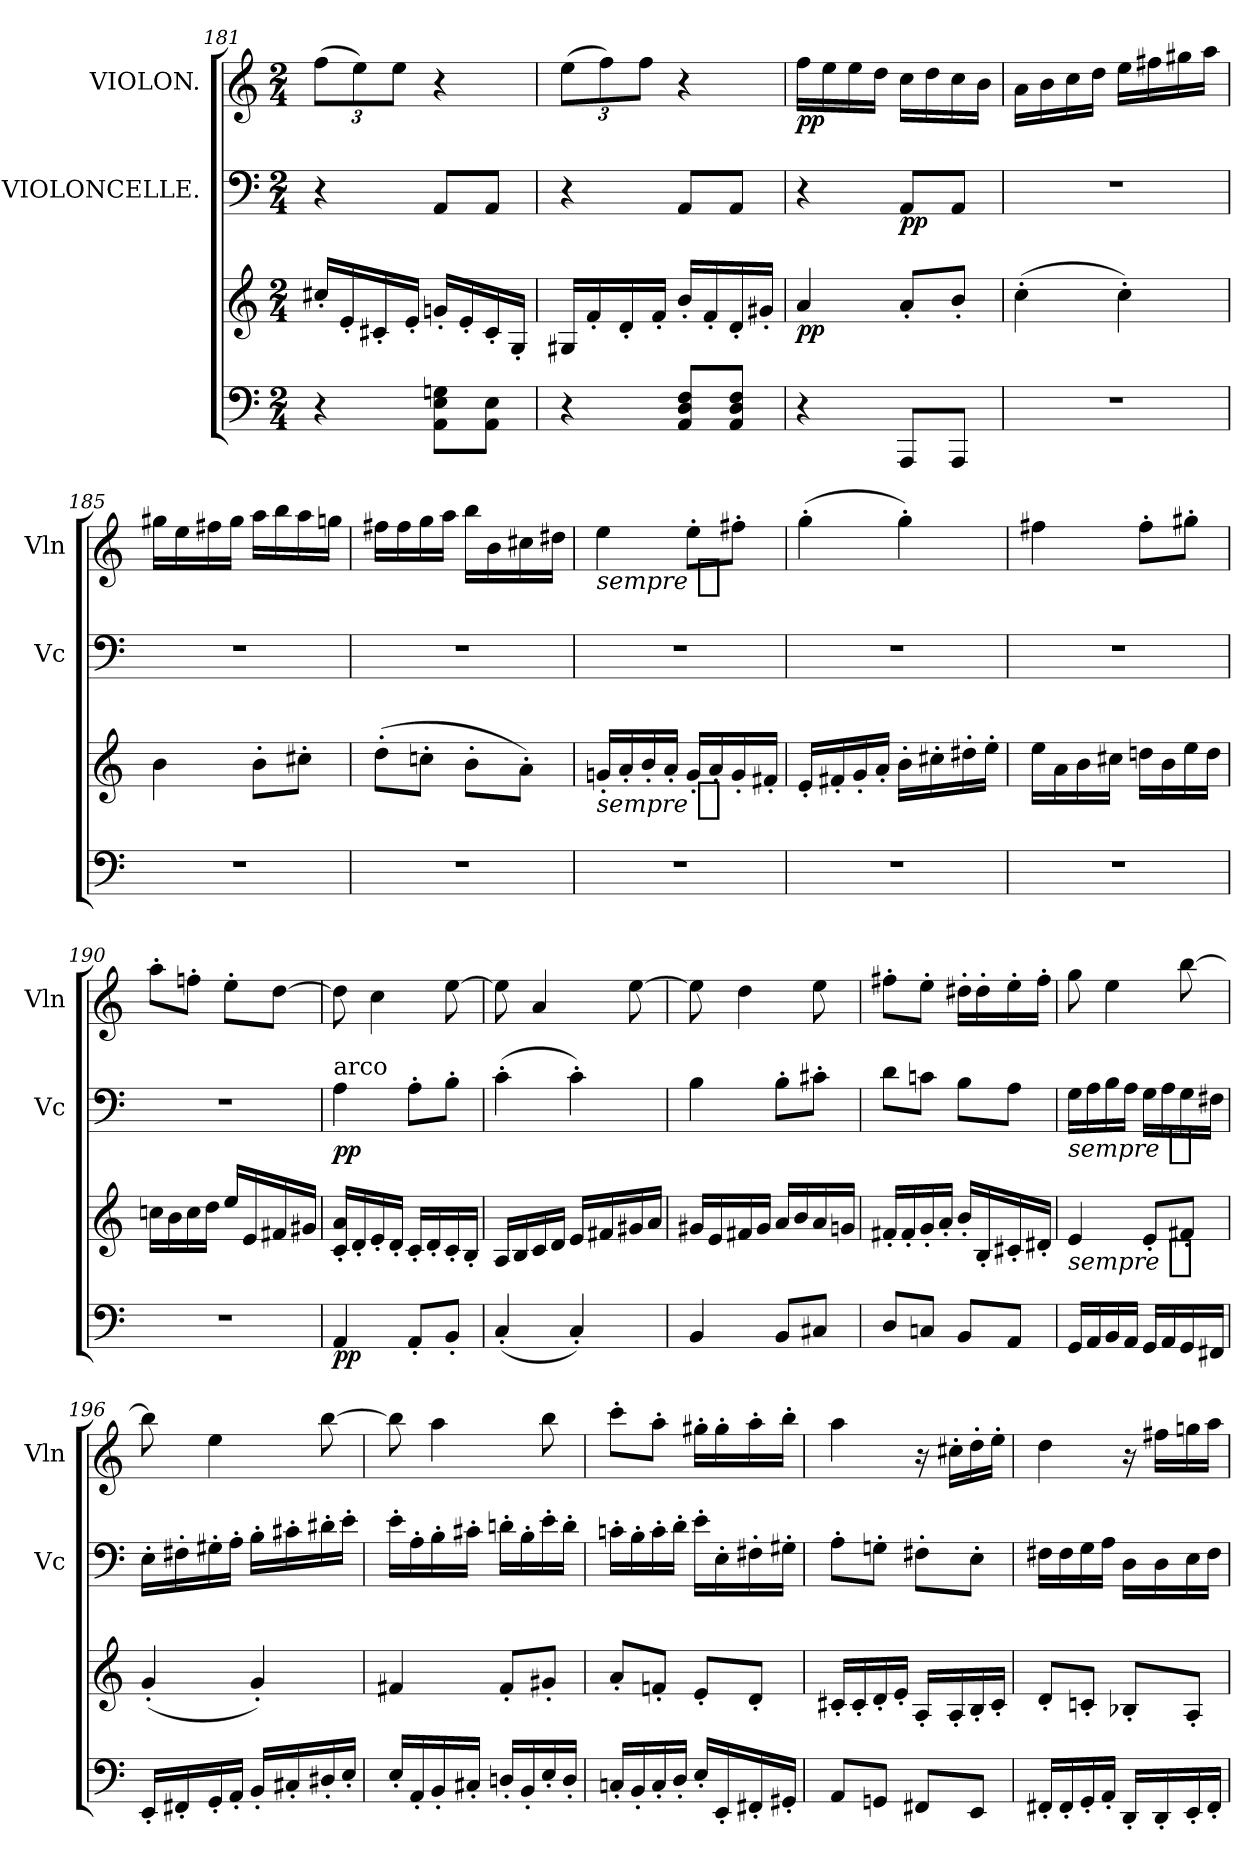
**kern	**kern	**dynam	**kern	**dynam	**kern	**dynam
*part3	*part3	*part3	*part2	*part2	*part1	*part1
*staff4	*staff3	*staff3/4	*staff2	*staff2	*staff1	*staff1
*	*	*	*I"VIOLONCELLE.	*	*I"VIOLON.	*
*	*	*	*I'Vc	*	*I'Vln	*
*clefF4	*clefG2	*	*clefF4	*	*clefG2	*
*k[]	*k[]	*	*k[]	*	*k[]	*
*M2/4	*M2/4	*	*M2/4	*	*M2/4	*
*	*	*	*	*	*Xbrackettup	*
=181	=181	=181	=181	=181	=181	=181
4r	16cc#X'/LL	.	4r	.	(>12ff\L	.
.	16e'/	.	.	.	.	.
!	!	!	!	!	!	!LO:DY:b
.	.	.	.	.	12ee\)	dim.
.	16c#X'/	.	.	.	.	.
.	.	.	.	.	12ee\J	.
.	16e'/JJ	.	.	.	.	.
!	!	!LO:DY:a=2	!	!LO:DY:b	!	!
8AA\ 8E\ 8Gn\L	16gn'/LL	dim.	8AA/L	dim.	4r	.
.	16e'/	.	.	.	.	.
8AA\ 8E\J	16c#'/	.	8AA/J	.	.	.
.	16G'/JJ	.	.	.	.	.
=182	=182	=182	=182	=182	=182	=182
4r	16G#X/LL	.	4r	.	(>12ee\L	.
.	16f'/	.	.	.	.	.
.	.	.	.	.	12ff\)	.
.	16d'/	.	.	.	.	.
.	.	.	.	.	12ff\J	.
.	16f'/JJ	.	.	.	.	.
8AA/ 8D/ 8F/L	16b'/LL	.	8AA/L	.	4r	.
.	16f'/	.	.	.	.	.
8AA/ 8D/ 8F/J	16d'/	.	8AA/J	.	.	.
.	16g#X'/JJ	.	.	.	.	.
=183	=183	=183	=183	=183	=183	=183
!	!	!LO:DY:b	!	!	!	!LO:DY:b
4r	4a/	pp	4r	.	16ff\LL	pp
.	.	.	.	.	16ee\	.
.	.	.	.	.	16ee\	.
.	.	.	.	.	16dd\JJ	.
!	!	!	!	!LO:DY:b	!	!
8AAA/L	8a'/L	.	8AA/L	pp	16cc\LL	.
.	.	.	.	.	16dd\	.
8AAA/J	8b'/J	.	8AA/J	.	16cc\	.
.	.	.	.	.	16b\JJ	.
=184	=184	=184	=184	=184	=184	=184
2r	(>4cc'\	.	2r	.	16a\LL	.
.	.	.	.	.	16b\	.
.	.	.	.	.	16cc\	.
.	.	.	.	.	16dd\JJ	.
.	4cc'\)	.	.	.	16ee\LL	.
.	.	.	.	.	16ff#X\	.
.	.	.	.	.	16gg#X\	.
.	.	.	.	.	16aa\JJ	.
=185	=185	=185	=185	=185	=185	=185
2r	4b\	.	2r	.	16gg#X\LL	.
.	.	.	.	.	16ee\	.
.	.	.	.	.	16ff#X\	.
.	.	.	.	.	16gg#\JJ	.
.	8b'\L	.	.	.	16aa\LL	.
.	.	.	.	.	16bb\	.
.	8cc#X'\J	.	.	.	16aa\	.
.	.	.	.	.	16ggn\JJ	.
!!LO:LB:g=z
=186	=186	=186	=186	=186	=186	=186
2r	(>8dd'\L	.	2r	.	16ff#X\LL	.
.	.	.	.	.	16ff#\	.
.	8ccn'\J	.	.	.	16gg\	.
.	.	.	.	.	16aa\JJ	.
.	8b'\L	.	.	.	16bb\LL	.
.	.	.	.	.	16b\	.
.	8a'\J)	.	.	.	16cc#X\	.
.	.	.	.	.	16dd#X\JJ	.
=187	=187	=187	=187	=187	=187	=187
!	!	!LO:DY:b:t=sempre %s	!	!	!	!LO:DY:b:t=sempre %s
2r	16gn'/LL	pp	2r	.	4ee\	pp
.	16a'/	.	.	.	.	.
.	16b'/	.	.	.	.	.
.	16a'/JJ	.	.	.	.	.
.	16g'/LL	.	.	.	8ee'\L	.
.	16a'/	.	.	.	.	.
.	16g'/	.	.	.	8ff#X'\J	.
.	16f#X'/JJ	.	.	.	.	.
=188	=188	=188	=188	=188	=188	=188
2r	16e'/LL	.	2r	.	(>4gg'\	.
.	16f#X'/	.	.	.	.	.
.	16g'/	.	.	.	.	.
.	16a'/JJ	.	.	.	.	.
.	16b'\LL	.	.	.	4gg'\)	.
.	16cc#X'\	.	.	.	.	.
.	16dd#X'\	.	.	.	.	.
.	16ee'\JJ	.	.	.	.	.
=189	=189	=189	=189	=189	=189	=189
2r	16ee\LL	.	2r	.	4ff#X\	.
.	16a\	.	.	.	.	.
.	16b\	.	.	.	.	.
.	16cc#X\JJ	.	.	.	.	.
.	16ddn\LL	.	.	.	8ff#'\L	.
.	16b\	.	.	.	.	.
.	16ee\	.	.	.	8gg#X'\J	.
.	16dd\JJ	.	.	.	.	.
=190	=190	=190	=190	=190	=190	=190
2r	16ccn\LL	.	2r	.	8aa'\L	.
.	16b\	.	.	.	.	.
.	16cc\	.	.	.	8ffn'\J	.
.	16dd\JJ	.	.	.	.	.
.	16ee/LL	.	.	.	8ee'\L	.
.	16e/	.	.	.	.	.
.	16f#X/	.	.	.	[8dd\J	.
.	16g#X/JJ	.	.	.	.	.
!!LO:LB:g=z
=191	=191	=191	=191	=191	=191	=191
!	!	!	!LO:TX:a:t=arco	!	!	!
!	!	!LO:DY:b=2	!	!LO:DY:b	!	!
4AA/	16c'/ 16a'/LL	pp	4A\	pp	8dd\]	.
.	16d'/	.	.	.	.	.
.	16e'/	.	.	.	4cc\	.
.	16d'/JJ	.	.	.	.	.
8AA'/L	16c'/LL	.	8A'\L	.	.	.
.	16d'/	.	.	.	.	.
8BB'/J	16c'/	.	8B'\J	.	[8ee\	.
.	16B'/JJ	.	.	.	.	.
=192	=192	=192	=192	=192	=192	=192
(<4C'/	16A/LL	.	(>4c'\	.	8ee\]	.
.	16B/	.	.	.	.	.
.	16c/	.	.	.	4a/	.
.	16d/JJ	.	.	.	.	.
4C'/)	16e/LL	.	4c'\)	.	.	.
.	16f#X/	.	.	.	.	.
.	16g#X/	.	.	.	[8ee\	.
.	16a/JJ	.	.	.	.	.
=193	=193	=193	=193	=193	=193	=193
4BB/	16g#X/LL	.	4B\	.	8ee\]	.
.	16e/	.	.	.	.	.
.	16f#X/	.	.	.	4dd\	.
.	16g#/JJ	.	.	.	.	.
8BB/L	16a/LL	.	8B'\L	.	.	.
.	16b/	.	.	.	.	.
8C#X/J	16a/	.	8c#X'\J	.	8ee\	.
.	16gn/JJ	.	.	.	.	.
=194	=194	=194	=194	=194	=194	=194
8D/L	16f#X'/LL	.	8d\L	.	8ff#X'\L	.
.	16f#'/	.	.	.	.	.
8Cn/J	16g'/	.	8cn\J	.	8ee'\J	.
.	16a'/JJ	.	.	.	.	.
8BB/L	16b'/LL	.	8B\L	.	16dd#X'\LL	.
.	16B'/	.	.	.	16dd#'\	.
8AA/J	16c#X'/	.	8A\J	.	16ee'\	.
.	16d#X'/JJ	.	.	.	16ff#'\JJ	.
=195	=195	=195	=195	=195	=195	=195
!	!	!LO:DY:b:t=sempre %s	!	!LO:DY:b:t=sempre %s	!	!
16GG/LL	4e/	pp	16G\LL	pp	8gg\	.
16AA/	.	.	16A\	.	.	.
16BB/	.	.	16B\	.	4ee\	.
16AA/JJ	.	.	16A\JJ	.	.	.
16GG/LL	8e'/L	.	16G\LL	.	.	.
16AA/	.	.	16A\	.	.	.
16GG/	8f#X'/J	.	16G\	.	[8bb\	.
16FF#X/JJ	.	.	16F#X\JJ	.	.	.
!!LO:LB:g=z
=196	=196	=196	=196	=196	=196	=196
16EE'/LL	(<4g'/	.	16E'\LL	.	8bb\]	.
16FF#X'/	.	.	16F#X'\	.	.	.
16GG'/	.	.	16G#X'\	.	4ee\	.
16AA'/JJ	.	.	16A'\JJ	.	.	.
16BB'/LL	4g'/)	.	16B'\LL	.	.	.
16C#X'/	.	.	16c#X'\	.	.	.
16D#X'/	.	.	16d#X'\	.	[8bb\	.
16E'/JJ	.	.	16e'\JJ	.	.	.
=197	=197	=197	=197	=197	=197	=197
16E'/LL	4f#X/	.	16e'\LL	.	8bb\]	.
16AA'/	.	.	16A'\	.	.	.
16BB'/	.	.	16B'\	.	4aa\	.
16C#X'/JJ	.	.	16c#X'\JJ	.	.	.
16Dn'/LL	8f#'/L	.	16dn'\LL	.	.	.
16BB'/	.	.	16B'\	.	.	.
16E'/	8g#X'/J	.	16e'\	.	8bb\	.
16D'/JJ	.	.	16d'\JJ	.	.	.
=198	=198	=198	=198	=198	=198	=198
16Cn'/LL	8a'/L	.	16cn'\LL	.	8ccc'\L	.
16BB'/	.	.	16B'\	.	.	.
16C'/	8fn'/J	.	16c'\	.	8aa'\J	.
16D'/JJ	.	.	16d'\JJ	.	.	.
16E'/LL	8e'/L	.	16e'\LL	.	16gg#X'\LL	.
16EE'/	.	.	16E'\	.	16gg#'\	.
16FF#X'/	8d'/J	.	16F#X'\	.	16aa'\	.
16GG#X'/JJ	.	.	16G#X'\JJ	.	16bb'\JJ	.
=199	=199	=199	=199	=199	=199	=199
8AA/L	16c#X'/LL	.	8A'\L	.	4aa\	.
.	16c#'/	.	.	.	.	.
8GGn/J	16d'/	.	8Gn'\J	.	.	.
.	16e'/JJ	.	.	.	.	.
8FF#X/L	16A'/LL	.	8F#X'\L	.	16r	.
.	16A'/	.	.	.	16cc#X'\LL	.
8EE/J	16B'/	.	8E'\J	.	16dd'\	.
.	16c#'/JJ	.	.	.	16ee'\JJ	.
=200	=200	=200	=200	=200	=200	=200
16FF#X'/LL	8d'/L	.	16F#X\LL	.	4dd\	.
16FF#'/	.	.	16F#\	.	.	.
16GG'/	8cn'/J	.	16G\	.	.	.
16AA'/JJ	.	.	16A\JJ	.	.	.
16DD'/LL	8B-X'/L	.	16D\LL	.	16r	.
16DD'/	.	.	16D\	.	16ff#X\LL	.
16EE'/	8A'/J	.	16E\	.	16ggn\	.
16FF#'/JJ	.	.	16F#\JJ	.	16aa\JJ	.
=	=	=	=	=	=	=
*-	*-	*-	*-	*-	*-	*-
